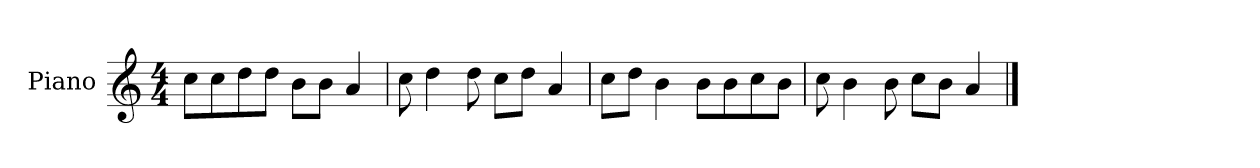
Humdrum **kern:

**kern
*part1
*staff1
*I"Piano
*I'P-no
*clefG2
*k[]
*M4/4
*MM90
=1
8cc\L
8cc\
8dd\
8dd\J
8b\L
8b\J
4a/
=2
8cc\
4dd\
8dd\
8cc\L
8dd\J
4a/
=3
8cc\L
8dd\J
4b\
8b\L
8b\
8cc\
8b\J
=4
8cc\
4b\
8b\
8cc\L
8b\J
4a/
==
*-
